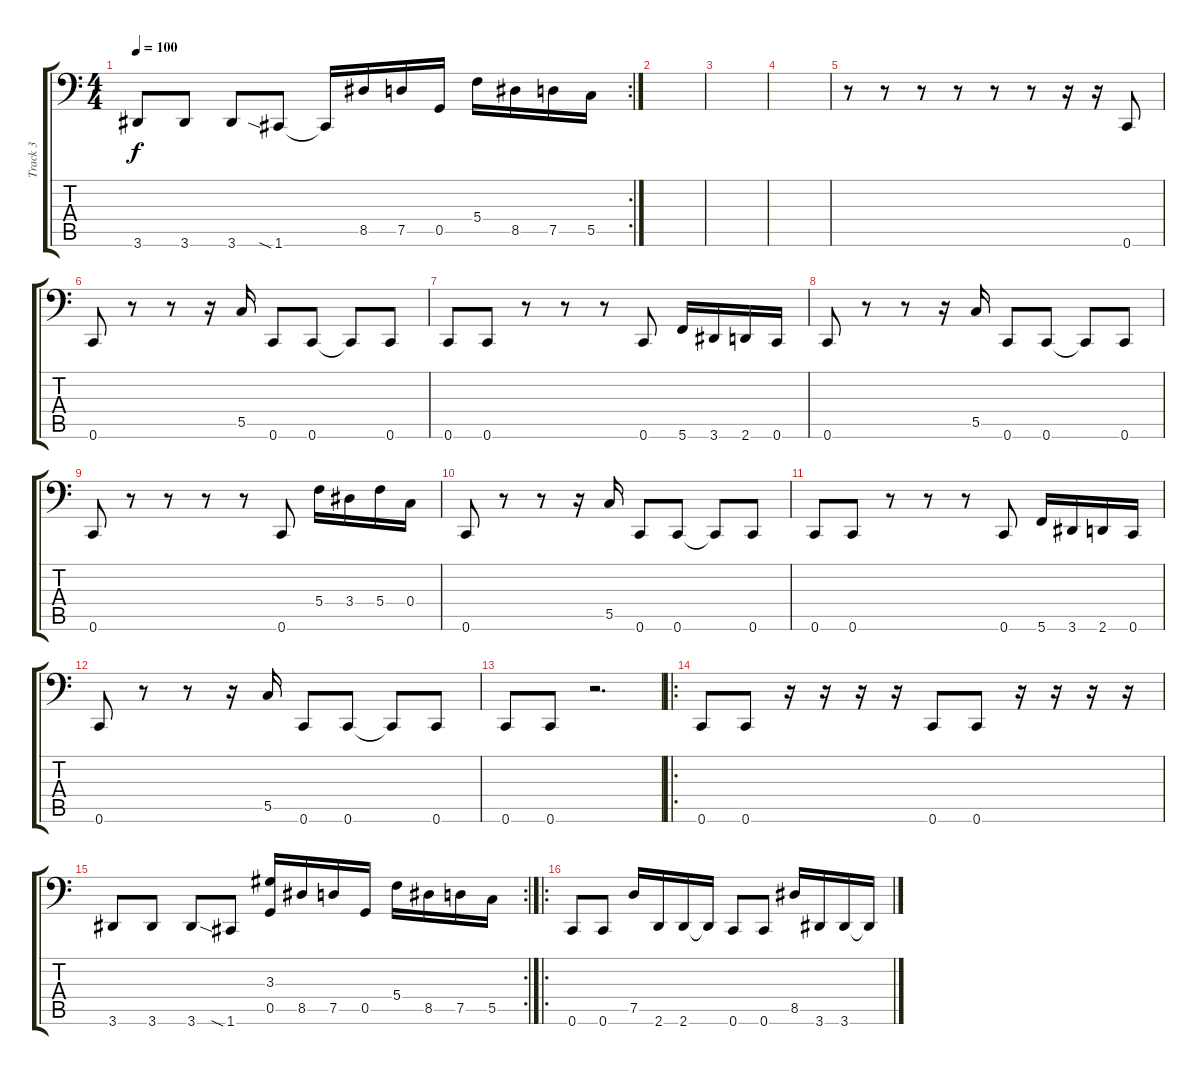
\track ("Track 3" "Track 3") {instrument electricbassfinger}
\staff {score tabs}
\tuning (D3 A2 F2 C2 G1 C1) {hide}
\rc 2
\ts (4 4)
\tempo 100
\clef f4
\ks c
3.6.8{dy f} 3.6.8 3.6.8 1.6{sia}.8 1.6{t}.16 8.5.16 7.5.16 0.5.16 5.4.16 8.5.16 7.5.16 5.5.16 |
|
|
|
r.8 r.8 r.8 r.8 r.8 r.8 r.16 r.16 0.6.8 |
0.6.8 r.8 r.8 r.16 5.5.16 0.6.8 0.6.8 0.6{t}.8 0.6.8 |
0.6.8 0.6.8 r.8 r.8 r.8 0.6.8 5.6.16 3.6.16 2.6.16 0.6.16 |
0.6.8 r.8 r.8 r.16 5.5.16 0.6.8 0.6.8 0.6{t}.8 0.6.8 |
0.6.8 r.8 r.8 r.8 r.8 0.6.8 5.4.16 3.4.16 5.4.16 0.4.16 |
0.6.8 r.8 r.8 r.16 5.5.16 0.6.8 0.6.8 0.6{t}.8 0.6.8 |
0.6.8 0.6.8 r.8 r.8 r.8 0.6.8 5.6.16 3.6.16 2.6.16 0.6.16 |
0.6.8 r.8 r.8 r.16 5.5.16 0.6.8 0.6.8 0.6{t}.8 0.6.8 |
0.6.8 0.6.8 r.2{d} |
\ro
0.6.8 0.6.8 r.16 r.16 r.16 r.16 0.6.8 0.6.8 r.16 r.16 r.16 r.16 |
\rc 2
3.6.8 3.6.8 3.6.8 1.6{sia}.8 (3.3 0.5).16 8.5.16 7.5.16 0.5.16 5.4.16 8.5.16 7.5.16 5.5.16 |
\ro
0.6.8 0.6.8 7.5.16 2.6.16 2.6.16 2.6{t}.16 0.6.8 0.6.8 8.5.16 3.6.16 3.6.16 3.6{t}.16
